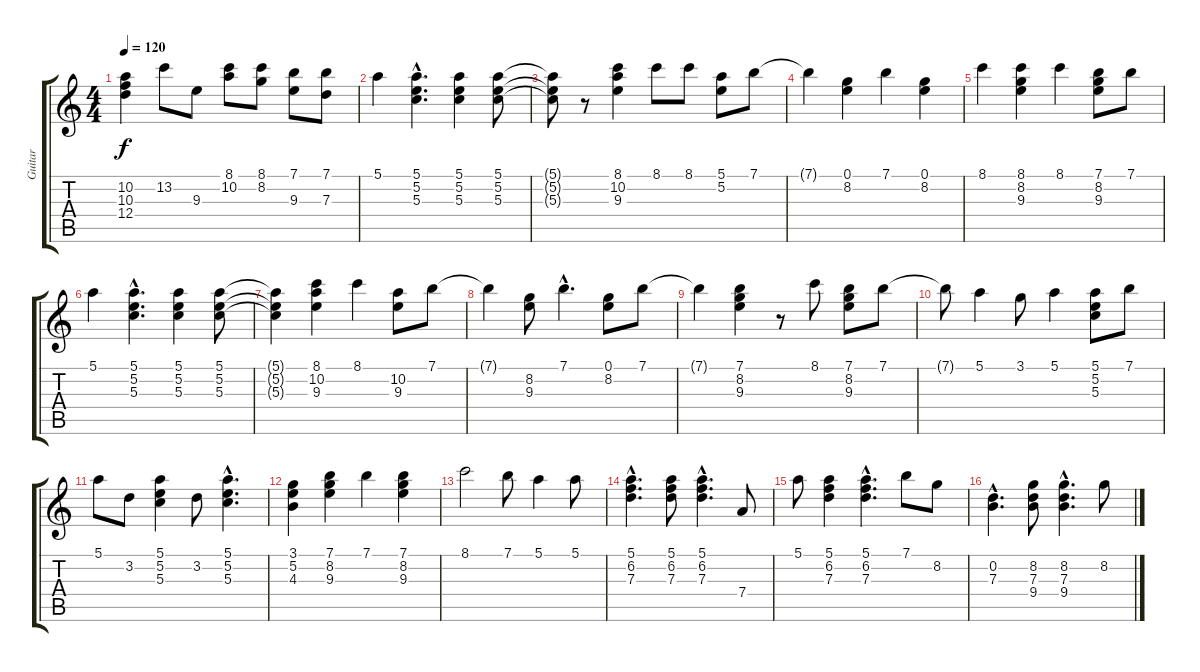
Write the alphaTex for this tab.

\track ("Guitar         " "Guitar    ") {instrument electricguitarclean}
\staff {score tabs}
\tuning (E4 B3 G3 D3 A2 E2) {hide}
\ts (4 4)
\tempo 120
\clef g2
\ks c
(10.2 10.3 12.4).4{dy f} 13.2.8 9.3.8 (8.1 10.2).8 (8.1 8.2).8 (7.1 9.3).8 (7.1 7.3).8 |
5.1.4 (5.1{hac} 5.2{hac} 5.3{hac}).4{d} (5.1 5.2 5.3).4 (5.1 5.2 5.3).8 |
(5.1{t} 5.2{t} 5.3{t}).8 r.8 (8.1 10.2 9.3).4 8.1.8 8.1.8 (5.1 5.2).8 7.1.8 |
7.1{t}.4 (0.1 8.2).4 7.1.4 (0.1 8.2).4 |
8.1.4 (8.1 8.2 9.3).4 8.1.4 (7.1 8.2 9.3).8 7.1.8 |
5.1.4 (5.1{hac} 5.2{hac} 5.3{hac}).4{d} (5.1 5.2 5.3).4 (5.1 5.2 5.3).8 |
(5.1{t} 5.2{t} 5.3{t}).4 (8.1 10.2 9.3).4 8.1.4 (10.2 9.3).8 7.1.8 |
7.1{t}.4 (8.2 9.3).8 7.1{hac}.4{d} (0.1 8.2).8 7.1.8 |
7.1{t}.4 (7.1 8.2 9.3).4 r.8 8.1.8 (7.1 8.2 9.3).8 7.1.8 |
7.1{t}.8 5.1.4 3.1.8 5.1.4 (5.1 5.2 5.3).8 7.1.8 |
5.1.8 3.2.8 (5.1 5.2 5.3).4 3.2.8 (5.1{hac} 5.2{hac} 5.3{hac}).4{d} |
(3.1 5.2 4.3).4 (7.1 8.2 9.3).4 7.1.4 (7.1 8.2 9.3).4 |
8.1.2 7.1.8 5.1.4 5.1.8 |
(5.1{hac} 6.2{hac} 7.3{hac}).4{d} (5.1 6.2 7.3).8 (5.1{hac} 6.2{hac} 7.3{hac}).4{d} 7.4.8 |
5.1.8 (5.1 6.2 7.3).4 (5.1{hac} 6.2{hac} 7.3{hac}).4{d} 7.1.8 8.2.8 |
(0.2{hac} 7.3{hac}).4{d} (8.2 7.3 9.4).8 (8.2{hac} 7.3{hac} 9.4{hac}).4{d} 8.2.8
